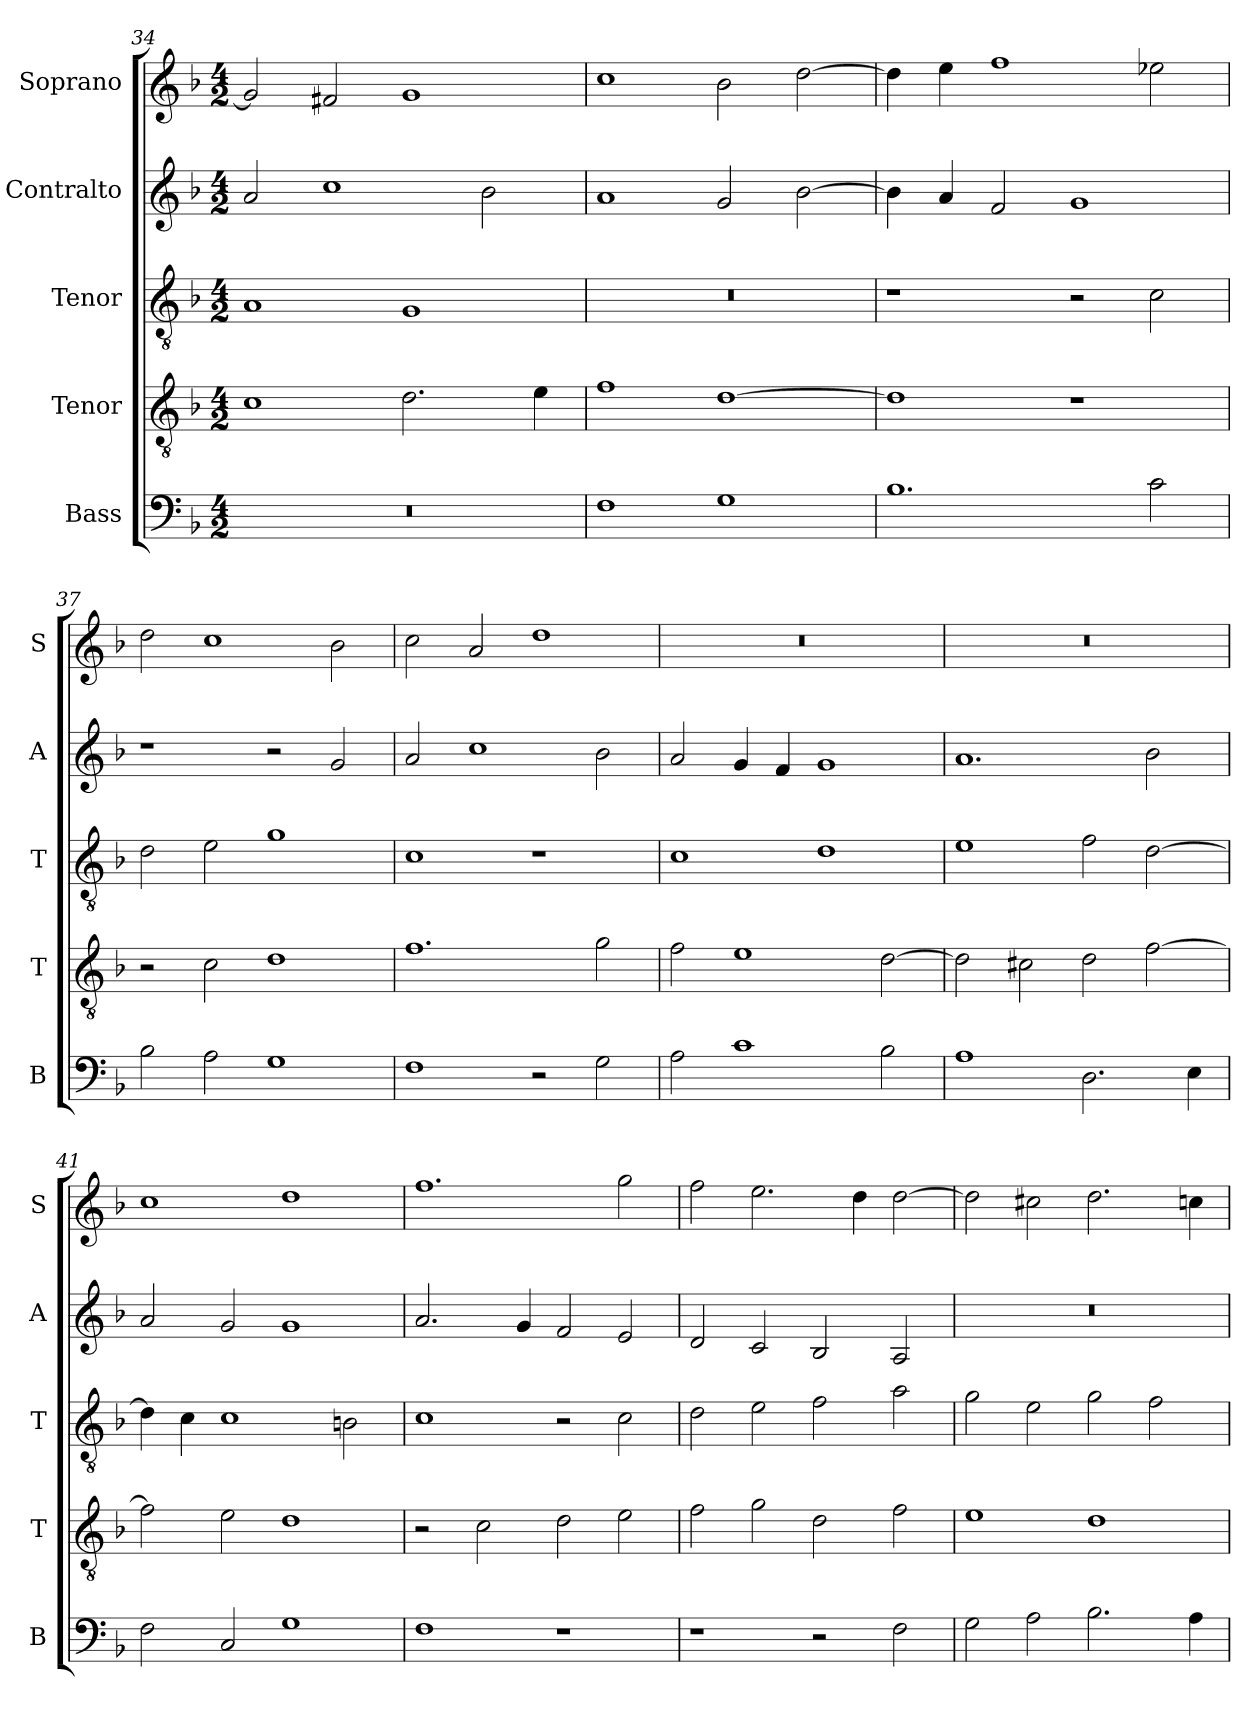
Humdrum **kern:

**kern	**kern	**kern	**kern	**kern
*part5	*part4	*part3	*part2	*part1
*staff5	*staff4	*staff3	*staff2	*staff1
*I"Bass	*I"Tenor	*I"Tenor	*I"Contralto	*I"Soprano
*I'B	*I'T	*I'T	*I'A	*I'S
*clefF4	*clefGv2	*clefGv2	*clefG2	*clefG2
*k[b-]	*k[b-]	*k[b-]	*k[b-]	*k[b-]
*G:dor	*G:dor	*G:dor	*G:dor	*G:dor
*M4/2	*M4/2	*M4/2	*M4/2	*M4/2
=34	=34	=34	=34	=34
0r	1c	1A	2a	2g]
.	.	.	1cc	2f#X
.	2.d	1G	.	1g
.	.	.	2b-	.
.	4e	.	.	.
=35	=35	=35	=35	=35
1F	1f	0r	1a	1cc
1G	[1d	.	2g	2b-
.	.	.	[2b-	[2dd
=36	=36	=36	=36	=36
1.B-	1d]	1r	4b-]	4dd]
.	.	.	4a	4ee
.	.	.	2f	1ff
.	1r	2r	1g	.
2c	.	2c	.	2ee-X
=37	=37	=37	=37	=37
2B-	2r	2d	1r	2dd
2A	2c	2e	.	1cc
1G	1d	1g	2r	.
.	.	.	2g	2b-
=38	=38	=38	=38	=38
1F	1.f	1c	2a	2cc
.	.	.	1cc	2a
2r	.	1r	.	1dd
2G	2g	.	2b-	.
=39	=39	=39	=39	=39
2A	2f	1c	2a	0r
1c	1e	.	4g	.
.	.	.	4f	.
.	.	1d	1g	.
2B-	[2d	.	.	.
=40	=40	=40	=40	=40
1A	2d]	1e	1.a	0r
.	2c#X	.	.	.
2.D	2d	2f	.	.
.	[2f	[2d	2b-	.
4E	.	.	.	.
=41	=41	=41	=41	=41
2F	2f]	4d]	2a	1cc
.	.	4c	.	.
2C	2e	1c	2g	.
1G	1d	.	1g	1dd
.	.	2Bn	.	.
=42	=42	=42	=42	=42
1F	2r	1c	2.a	1.ff
.	2c	.	.	.
.	.	.	4g	.
1r	2d	2r	2f	.
.	2e	2c	2e	2gg
=43	=43	=43	=43	=43
1r	2f	2d	2d	2ff
.	2g	2e	2c	2.ee
2r	2d	2f	2B-	.
.	.	.	.	4dd
2F	2f	2a	2A	[2dd
=44	=44	=44	=44	=44
2G	1e	2g	0r	2dd]
2A	.	2e	.	2cc#X
2.B-	1d	2g	.	2.dd
.	.	2f	.	.
4A	.	.	.	4ccn
=	=	=	=	=
*-	*-	*-	*-	*-
